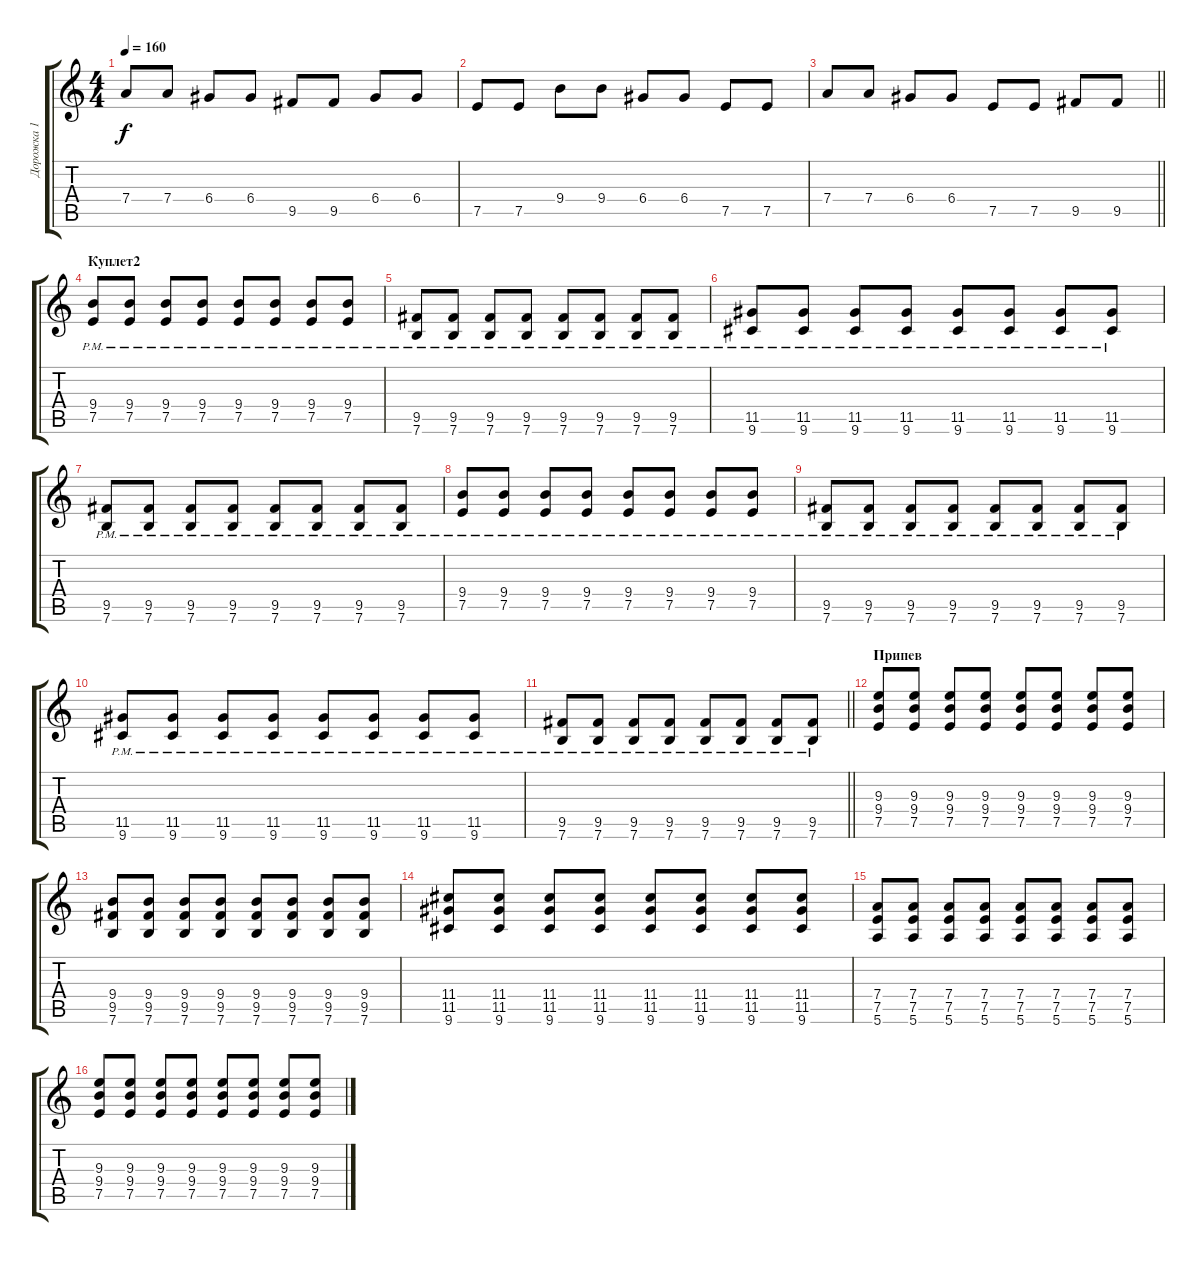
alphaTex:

\track ("Дорожка 1" "Дорожка 1") {instrument distortionguitar}
\staff {score tabs}
\tuning (E4 B3 G3 D3 A2 E2) {hide}
\ts (4 4)
\tempo 160
\clef g2
\ks c
7.4.8{dy f} 7.4.8 6.4.8 6.4.8 9.5.8 9.5.8 6.4.8 6.4.8 |
7.5.8 7.5.8 9.4.8 9.4.8 6.4.8 6.4.8 7.5.8 7.5.8 |
\barLineRight lightlight
7.4.8 7.4.8 6.4.8 6.4.8 7.5.8 7.5.8 9.5.8 9.5.8 |
\section ("" "Куплет2")
(9.4{pm} 7.5{pm}).8 (9.4{pm} 7.5{pm}).8 (9.4{pm} 7.5{pm}).8 (9.4{pm} 7.5{pm}).8 (9.4{pm} 7.5{pm}).8 (9.4{pm} 7.5{pm}).8 (9.4{pm} 7.5{pm}).8 (9.4{pm} 7.5{pm}).8 |
(9.5{pm} 7.6{pm}).8 (9.5{pm} 7.6{pm}).8 (9.5{pm} 7.6{pm}).8 (9.5{pm} 7.6{pm}).8 (9.5{pm} 7.6{pm}).8 (9.5{pm} 7.6{pm}).8 (9.5{pm} 7.6{pm}).8 (9.5{pm} 7.6{pm}).8 |
(11.5{pm} 9.6{pm}).8 (11.5{pm} 9.6{pm}).8 (11.5{pm} 9.6{pm}).8 (11.5{pm} 9.6{pm}).8 (11.5{pm} 9.6{pm}).8 (11.5{pm} 9.6{pm}).8 (11.5{pm} 9.6{pm}).8 (11.5{pm} 9.6{pm}).8 |
(9.5{pm} 7.6{pm}).8 (9.5{pm} 7.6{pm}).8 (9.5{pm} 7.6{pm}).8 (9.5{pm} 7.6{pm}).8 (9.5{pm} 7.6{pm}).8 (9.5{pm} 7.6{pm}).8 (9.5{pm} 7.6{pm}).8 (9.5{pm} 7.6{pm}).8 |
(9.4{pm} 7.5{pm}).8 (9.4{pm} 7.5{pm}).8 (9.4{pm} 7.5{pm}).8 (9.4{pm} 7.5{pm}).8 (9.4{pm} 7.5{pm}).8 (9.4{pm} 7.5{pm}).8 (9.4{pm} 7.5{pm}).8 (9.4{pm} 7.5{pm}).8 |
(9.5{pm} 7.6{pm}).8 (9.5{pm} 7.6{pm}).8 (9.5{pm} 7.6{pm}).8 (9.5{pm} 7.6{pm}).8 (9.5{pm} 7.6{pm}).8 (9.5{pm} 7.6{pm}).8 (9.5{pm} 7.6{pm}).8 (9.5{pm} 7.6{pm}).8 |
(11.5{pm} 9.6{pm}).8 (11.5{pm} 9.6{pm}).8 (11.5{pm} 9.6{pm}).8 (11.5{pm} 9.6{pm}).8 (11.5{pm} 9.6{pm}).8 (11.5{pm} 9.6{pm}).8 (11.5{pm} 9.6{pm}).8 (11.5{pm} 9.6{pm}).8 |
\barLineRight lightlight
(9.5{pm} 7.6{pm}).8 (9.5{pm} 7.6{pm}).8 (9.5{pm} 7.6{pm}).8 (9.5{pm} 7.6{pm}).8 (9.5{pm} 7.6{pm}).8 (9.5{pm} 7.6{pm}).8 (9.5{pm} 7.6{pm}).8 (9.5{pm} 7.6{pm}).8 |
\section ("" "Припев")
(9.3 9.4 7.5).8 (9.3 9.4 7.5).8 (9.3 9.4 7.5).8 (9.3 9.4 7.5).8 (9.3 9.4 7.5).8 (9.3 9.4 7.5).8 (9.3 9.4 7.5).8 (9.3 9.4 7.5).8 |
(9.4 9.5 7.6).8 (9.4 9.5 7.6).8 (9.4 9.5 7.6).8 (9.4 9.5 7.6).8 (9.4 9.5 7.6).8 (9.4 9.5 7.6).8 (9.4 9.5 7.6).8 (9.4 9.5 7.6).8 |
(11.4 11.5 9.6).8 (11.4 11.5 9.6).8 (11.4 11.5 9.6).8 (11.4 11.5 9.6).8 (11.4 11.5 9.6).8 (11.4 11.5 9.6).8 (11.4 11.5 9.6).8 (11.4 11.5 9.6).8 |
(7.4 7.5 5.6).8 (7.4 7.5 5.6).8 (7.4 7.5 5.6).8 (7.4 7.5 5.6).8 (7.4 7.5 5.6).8 (7.4 7.5 5.6).8 (7.4 7.5 5.6).8 (7.4 7.5 5.6).8 |
(9.3 9.4 7.5).8 (9.3 9.4 7.5).8 (9.3 9.4 7.5).8 (9.3 9.4 7.5).8 (9.3 9.4 7.5).8 (9.3 9.4 7.5).8 (9.3 9.4 7.5).8 (9.3 9.4 7.5).8
